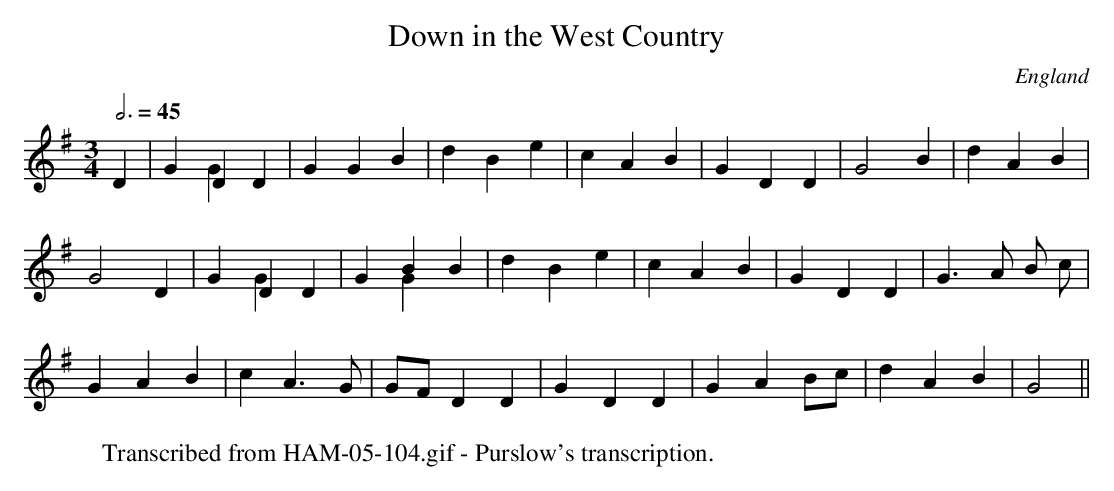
X:1
T:Down in the West Country
O:England
M:3/4
L:1/4
Q:3/4=45
K:G
D|GDD&xGx|GGB|dBe|cAB|GDD|G2B|dAB|
G2D|GDD&xGx|GBB&xGx|dBe|cAB|GDD|G>A B/ c/|
GAB|cA>G|G/F/DD|GDD|GA B/c/|dAB|G2||
W:Transcribed from HAM-05-104.gif - Purslow's transcription.
